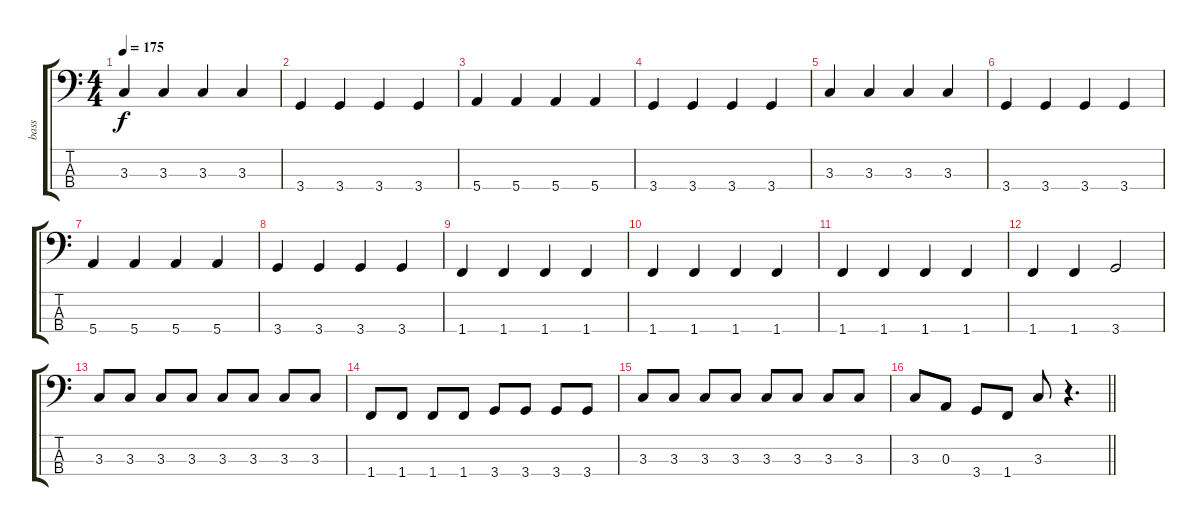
\track ("bass" "bass") {instrument electricbasspick}
\staff {score tabs}
\tuning (G2 D2 A1 E1) {hide}
\ts (4 4)
\tempo 175
\clef f4
\ks c
3.3.4{dy f} 3.3.4 3.3.4 3.3.4 |
3.4.4 3.4.4 3.4.4 3.4.4 |
5.4.4 5.4.4 5.4.4 5.4.4 |
3.4.4 3.4.4 3.4.4 3.4.4 |
3.3.4 3.3.4 3.3.4 3.3.4 |
3.4.4 3.4.4 3.4.4 3.4.4 |
5.4.4 5.4.4 5.4.4 5.4.4 |
3.4.4 3.4.4 3.4.4 3.4.4 |
1.4.4 1.4.4 1.4.4 1.4.4 |
1.4.4 1.4.4 1.4.4 1.4.4 |
1.4.4 1.4.4 1.4.4 1.4.4 |
1.4.4 1.4.4 3.4.2 |
3.3.8 3.3.8 3.3.8 3.3.8 3.3.8 3.3.8 3.3.8 3.3.8 |
1.4.8 1.4.8 1.4.8 1.4.8 3.4.8 3.4.8 3.4.8 3.4.8 |
3.3.8 3.3.8 3.3.8 3.3.8 3.3.8 3.3.8 3.3.8 3.3.8 |
\barLineRight lightlight
3.3.8 0.3.8 3.4.8 1.4.8 3.3.8 r.4{d}
